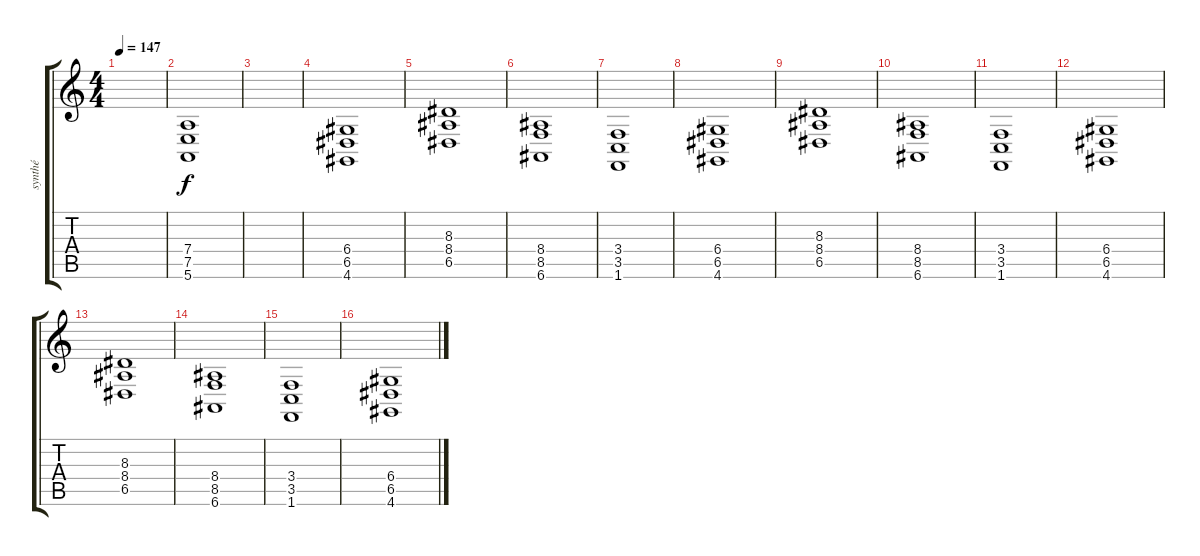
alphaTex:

\track ("synthé" "synthé") {instrument stringensemble1}
\staff {score tabs}
\tuning (E4 B3 G3 D3 A2 E2) {hide}
\ts (4 4)
\tempo 147
\clef g2
\ks c
|
(7.4 7.5 5.6).1 |
|
(6.4 6.5 4.6).1{instrument stringensemble1} |
(8.3 8.4 6.5).1 |
(8.4 8.5 6.6).1 |
(3.4 3.5 1.6).1 |
(6.4 6.5 4.6).1 |
(8.3 8.4 6.5).1 |
(8.4 8.5 6.6).1 |
(3.4 3.5 1.6).1 |
(6.4 6.5 4.6).1{instrument stringensemble1} |
(8.3 8.4 6.5).1 |
(8.4 8.5 6.6).1 |
(3.4 3.5 1.6).1 |
(6.4 6.5 4.6).1
